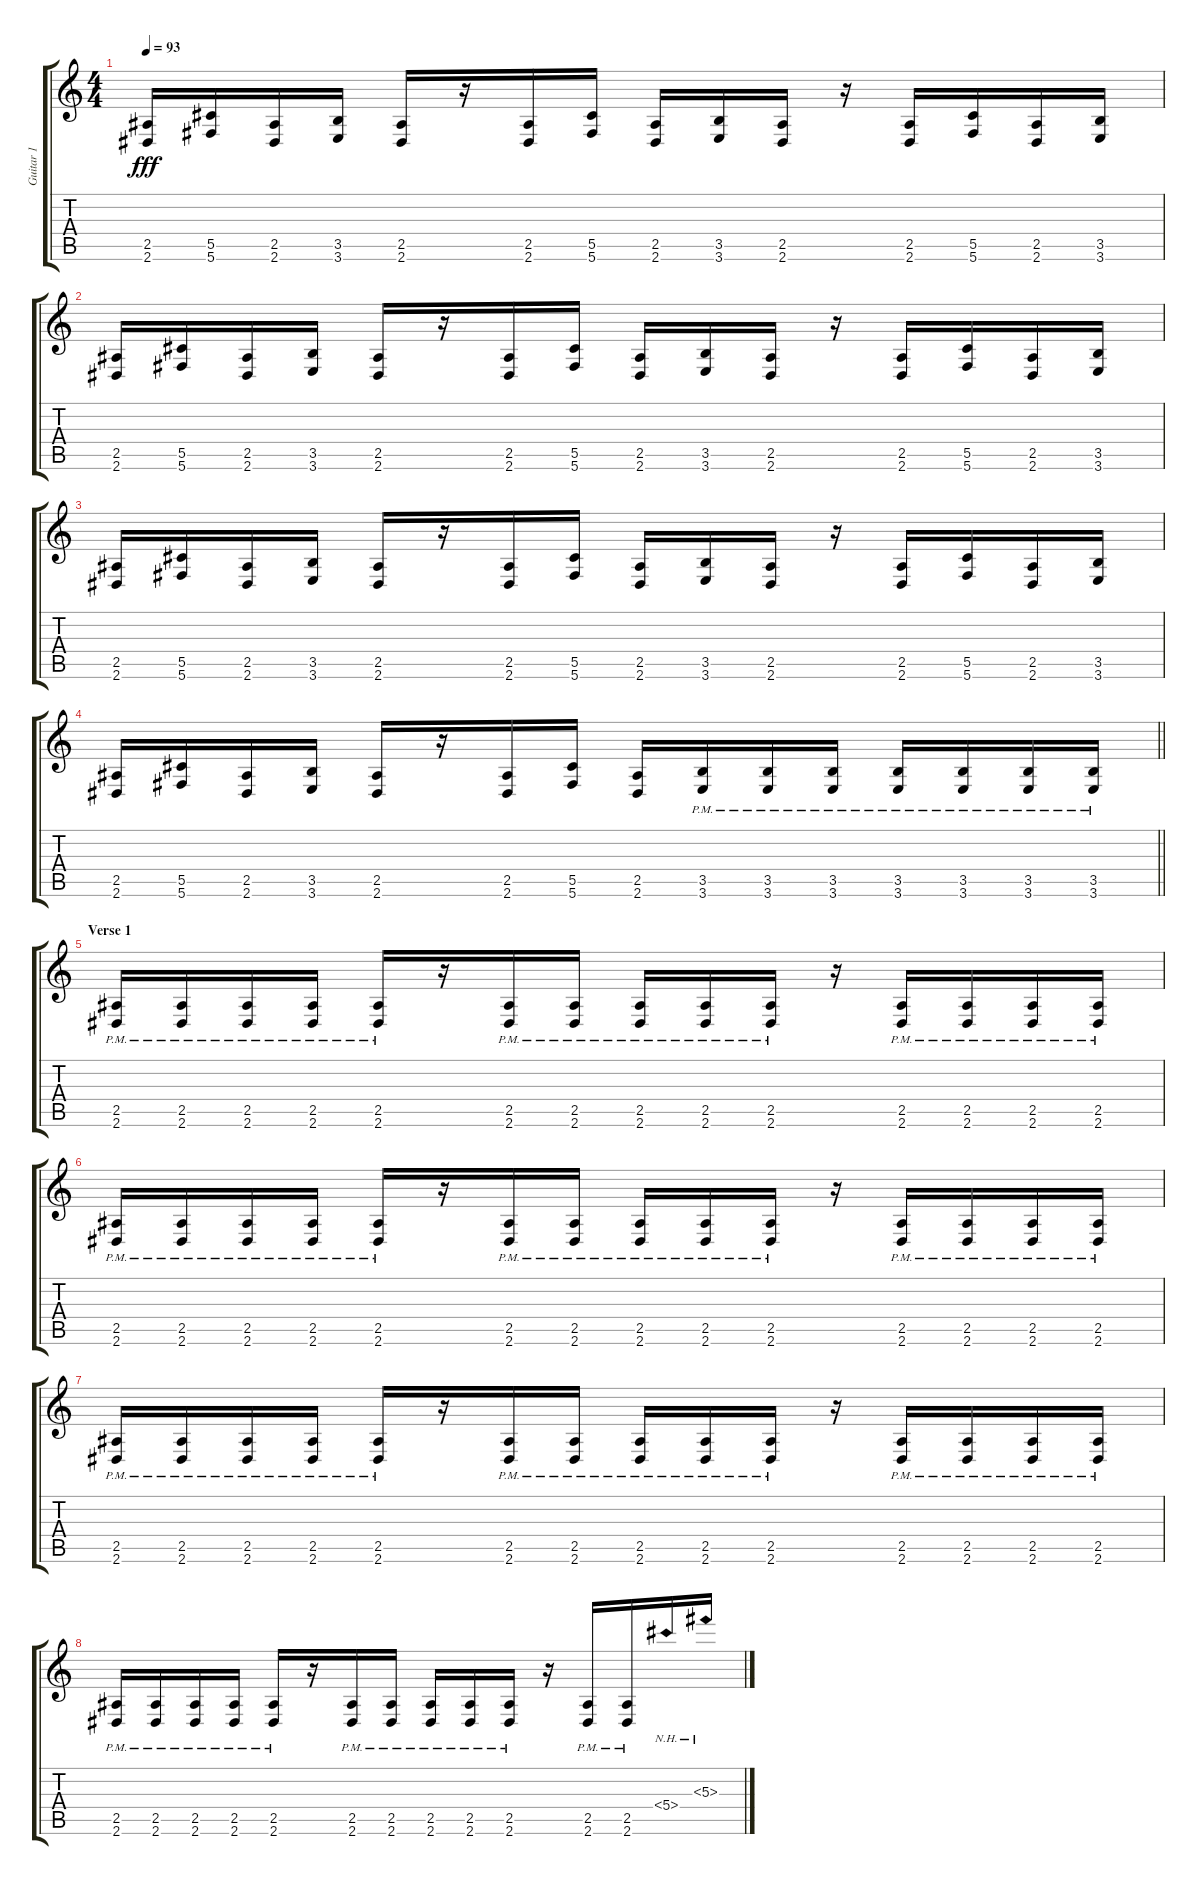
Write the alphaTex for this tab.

\track ("Guitar 1" "Guitar 1") {instrument distortionguitar}
\staff {score tabs}
\tuning (Eb4 Bb3 Gb3 Db3 Ab2 Db2) {hide}
\ts (4 4)
\tempo 93
\clef g2
\ks c
(2.5 2.6).16{dy fff} (5.5 5.6).16 (2.5 2.6).16 (3.5 3.6).16 (2.5 2.6).16 r.16 (2.5 2.6).16 (5.5 5.6).16 (2.5 2.6).16 (3.5 3.6).16 (2.5 2.6).16 r.16 (2.5 2.6).16 (5.5 5.6).16 (2.5 2.6).16 (3.5 3.6).16 |
(2.5 2.6).16 (5.5 5.6).16 (2.5 2.6).16 (3.5 3.6).16 (2.5 2.6).16 r.16 (2.5 2.6).16 (5.5 5.6).16 (2.5 2.6).16 (3.5 3.6).16 (2.5 2.6).16 r.16 (2.5 2.6).16 (5.5 5.6).16 (2.5 2.6).16 (3.5 3.6).16 |
(2.5 2.6).16 (5.5 5.6).16 (2.5 2.6).16 (3.5 3.6).16 (2.5 2.6).16 r.16 (2.5 2.6).16 (5.5 5.6).16 (2.5 2.6).16 (3.5 3.6).16 (2.5 2.6).16 r.16 (2.5 2.6).16 (5.5 5.6).16 (2.5 2.6).16 (3.5 3.6).16 |
\barLineRight lightlight
(2.5 2.6).16 (5.5 5.6).16 (2.5 2.6).16 (3.5 3.6).16 (2.5 2.6).16 r.16 (2.5 2.6).16 (5.5 5.6).16 (2.5 2.6).16 (3.5{pm} 3.6{pm}).16 (3.5{pm} 3.6{pm}).16 (3.5{pm} 3.6{pm}).16 (3.5{pm} 3.6{pm}).16 (3.5{pm} 3.6{pm}).16 (3.5{pm} 3.6{pm}).16 (3.5{pm} 3.6{pm}).16 |
\section ("" "Verse 1")
(2.5{pm} 2.6{pm}).16 (2.5{pm} 2.6{pm}).16 (2.5{pm} 2.6{pm}).16 (2.5{pm} 2.6{pm}).16 (2.5{pm} 2.6{pm}).16 r.16 (2.5{pm} 2.6{pm}).16 (2.5{pm} 2.6{pm}).16 (2.5{pm} 2.6{pm}).16 (2.5{pm} 2.6{pm}).16 (2.5{pm} 2.6{pm}).16 r.16 (2.5{pm} 2.6{pm}).16 (2.5{pm} 2.6{pm}).16 (2.5{pm} 2.6{pm}).16 (2.5{pm} 2.6{pm}).16 |
(2.5{pm} 2.6{pm}).16 (2.5{pm} 2.6{pm}).16 (2.5{pm} 2.6{pm}).16 (2.5{pm} 2.6{pm}).16 (2.5{pm} 2.6{pm}).16 r.16 (2.5{pm} 2.6{pm}).16 (2.5{pm} 2.6{pm}).16 (2.5{pm} 2.6{pm}).16 (2.5{pm} 2.6{pm}).16 (2.5{pm} 2.6{pm}).16 r.16 (2.5{pm} 2.6{pm}).16 (2.5{pm} 2.6{pm}).16 (2.5{pm} 2.6{pm}).16 (2.5{pm} 2.6{pm}).16 |
(2.5{pm} 2.6{pm}).16 (2.5{pm} 2.6{pm}).16 (2.5{pm} 2.6{pm}).16 (2.5{pm} 2.6{pm}).16 (2.5{pm} 2.6{pm}).16 r.16 (2.5{pm} 2.6{pm}).16 (2.5{pm} 2.6{pm}).16 (2.5{pm} 2.6{pm}).16 (2.5{pm} 2.6{pm}).16 (2.5{pm} 2.6{pm}).16 r.16 (2.5{pm} 2.6{pm}).16 (2.5{pm} 2.6{pm}).16 (2.5{pm} 2.6{pm}).16 (2.5{pm} 2.6{pm}).16 |
(2.5{pm} 2.6{pm}).16 (2.5{pm} 2.6{pm}).16 (2.5{pm} 2.6{pm}).16 (2.5{pm} 2.6{pm}).16 (2.5{pm} 2.6{pm}).16 r.16 (2.5{pm} 2.6{pm}).16 (2.5{pm} 2.6{pm}).16 (2.5{pm} 2.6{pm}).16 (2.5{pm} 2.6{pm}).16 (2.5{pm} 2.6{pm}).16 r.16 (2.5{pm} 2.6{pm}).16 (2.5{pm} 2.6{pm}).16 5.4{nh}.16 5.3{nh}.16
